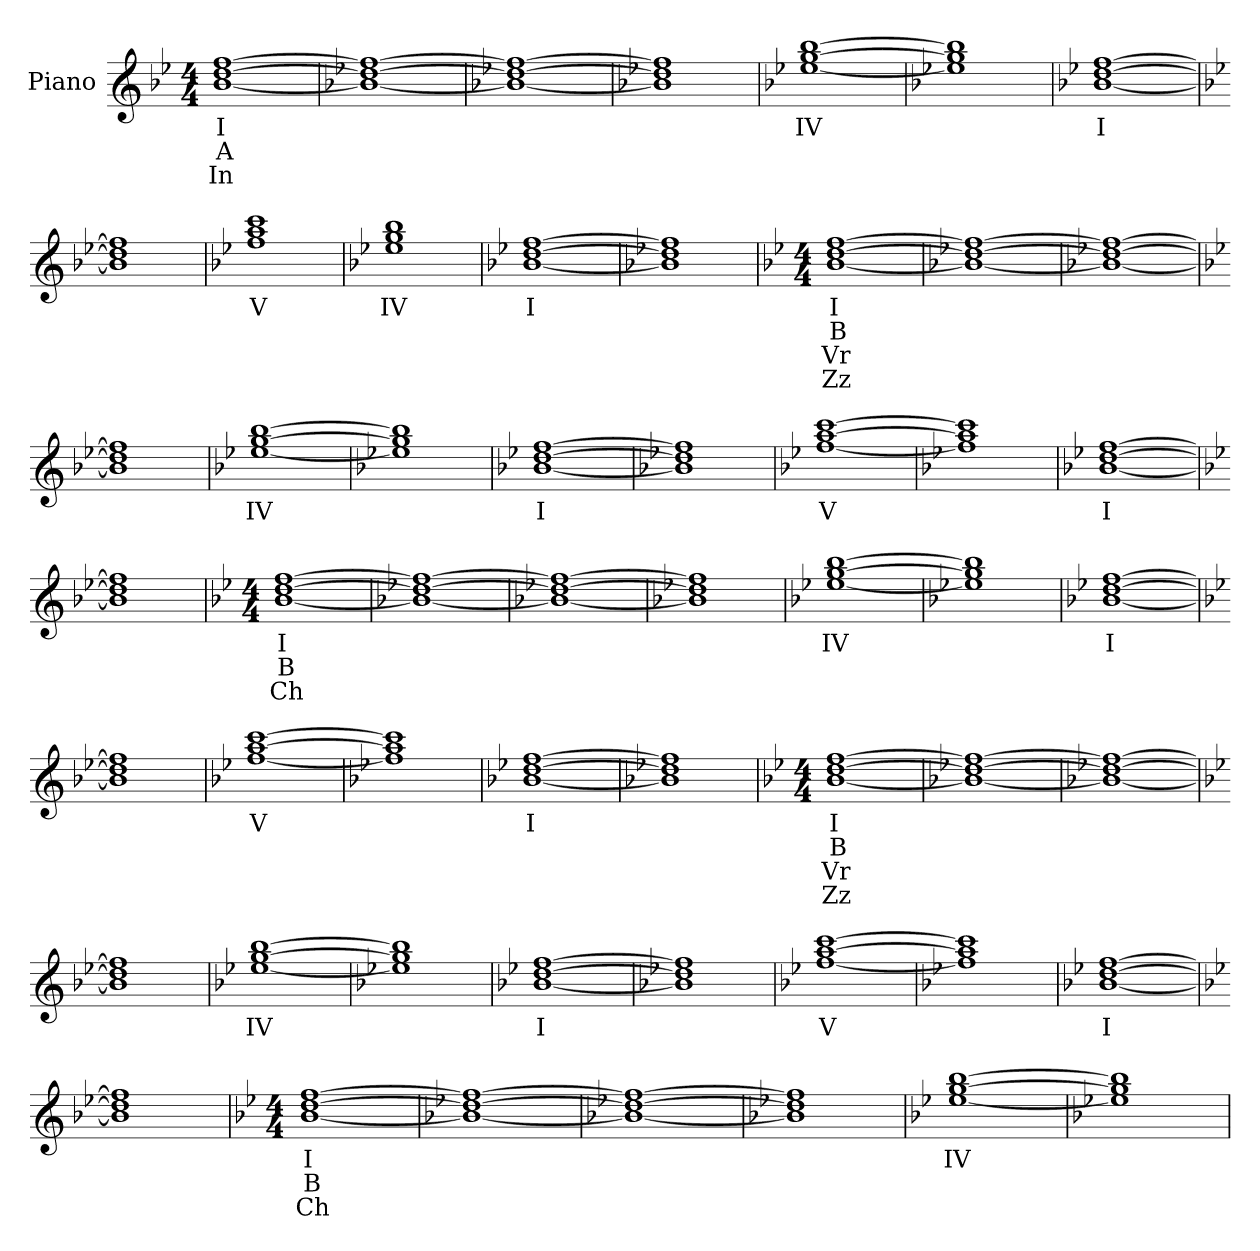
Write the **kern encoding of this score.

**kern	**text	**text	**text	**text
*part1	*part1	*part1	*part1	*part1
*staff1	*staff1	*staff1	*staff1	*staff1
*I"Piano	*	*	*	*
*I'Pno	*	*	*	*
*k[b-e-]	*	*	*	*
*B-:	*	*	*	*
*M4/4	*	*	*	*
=	=	=	=	=
[1b- [1dd [1ff	I	A	In	.
=	=	=	=	=
*k[b-e-]	*	*	*	*
*B-:	*	*	*	*
1b-_ 1dd_ 1ff_	.	.	.	.
=	=	=	=	=
*k[b-e-]	*	*	*	*
*B-:	*	*	*	*
1b-_ 1dd_ 1ff_	.	.	.	.
=	=	=	=	=
*k[b-e-]	*	*	*	*
*B-:	*	*	*	*
1b-] 1dd] 1ff]	.	.	.	.
=	=	=	=	=
*k[b-e-]	*	*	*	*
*B-:	*	*	*	*
[1ee- [1gg [1bb-	IV	.	.	.
=	=	=	=	=
*k[b-e-]	*	*	*	*
*B-:	*	*	*	*
1ee-] 1gg] 1bb-]	.	.	.	.
=	=	=	=	=
*k[b-e-]	*	*	*	*
*B-:	*	*	*	*
[1b- [1dd [1ff	I	.	.	.
=	=	=	=	=
*k[b-e-]	*	*	*	*
*B-:	*	*	*	*
1b-] 1dd] 1ff]	.	.	.	.
=	=	=	=	=
*k[b-e-]	*	*	*	*
*B-:	*	*	*	*
1ff 1aa 1ccc	V	.	.	.
=	=	=	=	=
*k[b-e-]	*	*	*	*
*B-:	*	*	*	*
1ee- 1gg 1bb-	IV	.	.	.
=	=	=	=	=
*k[b-e-]	*	*	*	*
*B-:	*	*	*	*
[1b- [1dd [1ff	I	.	.	.
=	=	=	=	=
*k[b-e-]	*	*	*	*
*B-:	*	*	*	*
1b-] 1dd] 1ff]	.	.	.	.
=	=	=	=	=
*k[b-e-]	*	*	*	*
*B-:	*	*	*	*
*M4/4	*	*	*	*
[1b- [1dd [1ff	I	B	Vr	Zz
=	=	=	=	=
*k[b-e-]	*	*	*	*
*B-:	*	*	*	*
1b-_ 1dd_ 1ff_	.	.	.	.
=	=	=	=	=
*k[b-e-]	*	*	*	*
*B-:	*	*	*	*
1b-_ 1dd_ 1ff_	.	.	.	.
=	=	=	=	=
*k[b-e-]	*	*	*	*
*B-:	*	*	*	*
1b-] 1dd] 1ff]	.	.	.	.
=	=	=	=	=
*k[b-e-]	*	*	*	*
*B-:	*	*	*	*
[1ee- [1gg [1bb-	IV	.	.	.
=	=	=	=	=
*k[b-e-]	*	*	*	*
*B-:	*	*	*	*
1ee-] 1gg] 1bb-]	.	.	.	.
=	=	=	=	=
*k[b-e-]	*	*	*	*
*B-:	*	*	*	*
[1b- [1dd [1ff	I	.	.	.
=	=	=	=	=
*k[b-e-]	*	*	*	*
*B-:	*	*	*	*
1b-] 1dd] 1ff]	.	.	.	.
=	=	=	=	=
*k[b-e-]	*	*	*	*
*B-:	*	*	*	*
[1ff [1aa [1ccc	V	.	.	.
=	=	=	=	=
*k[b-e-]	*	*	*	*
*B-:	*	*	*	*
1ff] 1aa] 1ccc]	.	.	.	.
=	=	=	=	=
*k[b-e-]	*	*	*	*
*B-:	*	*	*	*
[1b- [1dd [1ff	I	.	.	.
=	=	=	=	=
*k[b-e-]	*	*	*	*
*B-:	*	*	*	*
1b-] 1dd] 1ff]	.	.	.	.
=	=	=	=	=
*k[b-e-]	*	*	*	*
*B-:	*	*	*	*
*M4/4	*	*	*	*
[1b- [1dd [1ff	I	B	Ch	.
=	=	=	=	=
*k[b-e-]	*	*	*	*
*B-:	*	*	*	*
1b-_ 1dd_ 1ff_	.	.	.	.
=	=	=	=	=
*k[b-e-]	*	*	*	*
*B-:	*	*	*	*
1b-_ 1dd_ 1ff_	.	.	.	.
=	=	=	=	=
*k[b-e-]	*	*	*	*
*B-:	*	*	*	*
1b-] 1dd] 1ff]	.	.	.	.
=	=	=	=	=
*k[b-e-]	*	*	*	*
*B-:	*	*	*	*
[1ee- [1gg [1bb-	IV	.	.	.
=	=	=	=	=
*k[b-e-]	*	*	*	*
*B-:	*	*	*	*
1ee-] 1gg] 1bb-]	.	.	.	.
=	=	=	=	=
*k[b-e-]	*	*	*	*
*B-:	*	*	*	*
[1b- [1dd [1ff	I	.	.	.
=	=	=	=	=
*k[b-e-]	*	*	*	*
*B-:	*	*	*	*
1b-] 1dd] 1ff]	.	.	.	.
=	=	=	=	=
*k[b-e-]	*	*	*	*
*B-:	*	*	*	*
[1ff [1aa [1ccc	V	.	.	.
=	=	=	=	=
*k[b-e-]	*	*	*	*
*B-:	*	*	*	*
1ff] 1aa] 1ccc]	.	.	.	.
=	=	=	=	=
*k[b-e-]	*	*	*	*
*B-:	*	*	*	*
[1b- [1dd [1ff	I	.	.	.
=	=	=	=	=
*k[b-e-]	*	*	*	*
*B-:	*	*	*	*
1b-] 1dd] 1ff]	.	.	.	.
=	=	=	=	=
*k[b-e-]	*	*	*	*
*B-:	*	*	*	*
*M4/4	*	*	*	*
[1b- [1dd [1ff	I	B	Vr	Zz
=	=	=	=	=
*k[b-e-]	*	*	*	*
*B-:	*	*	*	*
1b-_ 1dd_ 1ff_	.	.	.	.
=	=	=	=	=
*k[b-e-]	*	*	*	*
*B-:	*	*	*	*
1b-_ 1dd_ 1ff_	.	.	.	.
=	=	=	=	=
*k[b-e-]	*	*	*	*
*B-:	*	*	*	*
1b-] 1dd] 1ff]	.	.	.	.
=	=	=	=	=
*k[b-e-]	*	*	*	*
*B-:	*	*	*	*
[1ee- [1gg [1bb-	IV	.	.	.
=	=	=	=	=
*k[b-e-]	*	*	*	*
*B-:	*	*	*	*
1ee-] 1gg] 1bb-]	.	.	.	.
=	=	=	=	=
*k[b-e-]	*	*	*	*
*B-:	*	*	*	*
[1b- [1dd [1ff	I	.	.	.
=	=	=	=	=
*k[b-e-]	*	*	*	*
*B-:	*	*	*	*
1b-] 1dd] 1ff]	.	.	.	.
=	=	=	=	=
*k[b-e-]	*	*	*	*
*B-:	*	*	*	*
[1ff [1aa [1ccc	V	.	.	.
=	=	=	=	=
*k[b-e-]	*	*	*	*
*B-:	*	*	*	*
1ff] 1aa] 1ccc]	.	.	.	.
=	=	=	=	=
*k[b-e-]	*	*	*	*
*B-:	*	*	*	*
[1b- [1dd [1ff	I	.	.	.
=	=	=	=	=
*k[b-e-]	*	*	*	*
*B-:	*	*	*	*
1b-] 1dd] 1ff]	.	.	.	.
=	=	=	=	=
*k[b-e-]	*	*	*	*
*B-:	*	*	*	*
*M4/4	*	*	*	*
[1b- [1dd [1ff	I	B	Ch	.
=	=	=	=	=
*k[b-e-]	*	*	*	*
*B-:	*	*	*	*
1b-_ 1dd_ 1ff_	.	.	.	.
=	=	=	=	=
*k[b-e-]	*	*	*	*
*B-:	*	*	*	*
1b-_ 1dd_ 1ff_	.	.	.	.
=	=	=	=	=
*k[b-e-]	*	*	*	*
*B-:	*	*	*	*
1b-] 1dd] 1ff]	.	.	.	.
=	=	=	=	=
*k[b-e-]	*	*	*	*
*B-:	*	*	*	*
[1ee- [1gg [1bb-	IV	.	.	.
=	=	=	=	=
*k[b-e-]	*	*	*	*
*B-:	*	*	*	*
1ee-] 1gg] 1bb-]	.	.	.	.
=	=	=	=	=
*-	*-	*-	*-	*-
